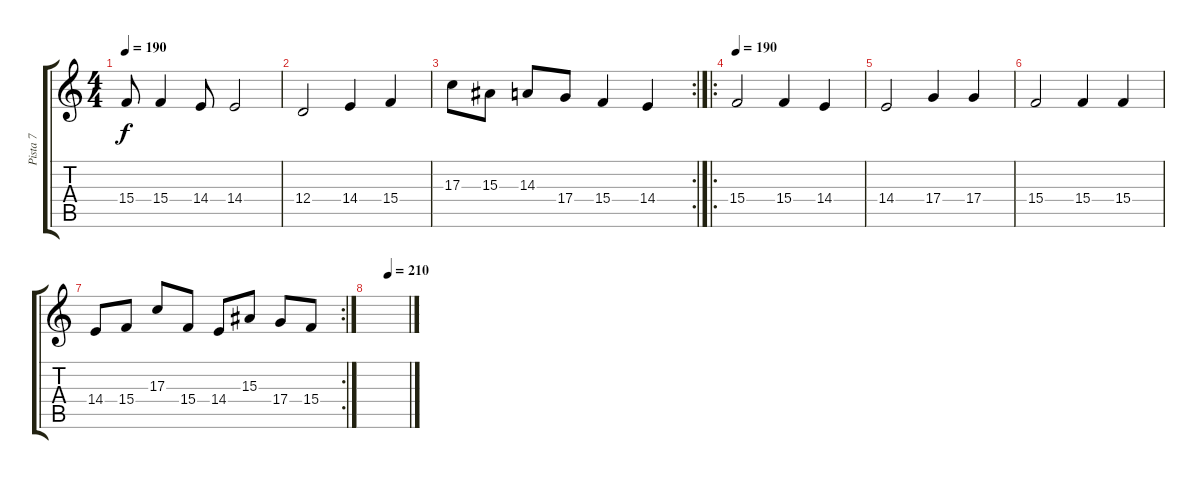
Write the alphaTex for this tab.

\track ("Pista 7" "Pista 7") {instrument synthstrings1}
\staff {score tabs}
\tuning (E4 B3 G3 D3 A2 E2) {hide}
\ts (4 4)
\tempo 190
\clef g2
\ks c
15.4.8{dy f} 15.4.4 14.4.8 14.4.2 |
12.4.2 14.4.4 15.4.4 |
\rc 2
17.3.8 15.3.8 14.3.8 17.4.8 15.4.4 14.4.4 |
\ro
\tempo 170
\tempo 190
15.4.2 15.4.4 14.4.4 |
14.4.2 17.4.4 17.4.4 |
15.4.2 15.4.4 15.4.4 |
\rc 2
14.4.8 15.4.8 17.3.8 15.4.8 14.4.8 15.3.8 17.4.8 15.4.8 |
\tempo (210 0.5)
